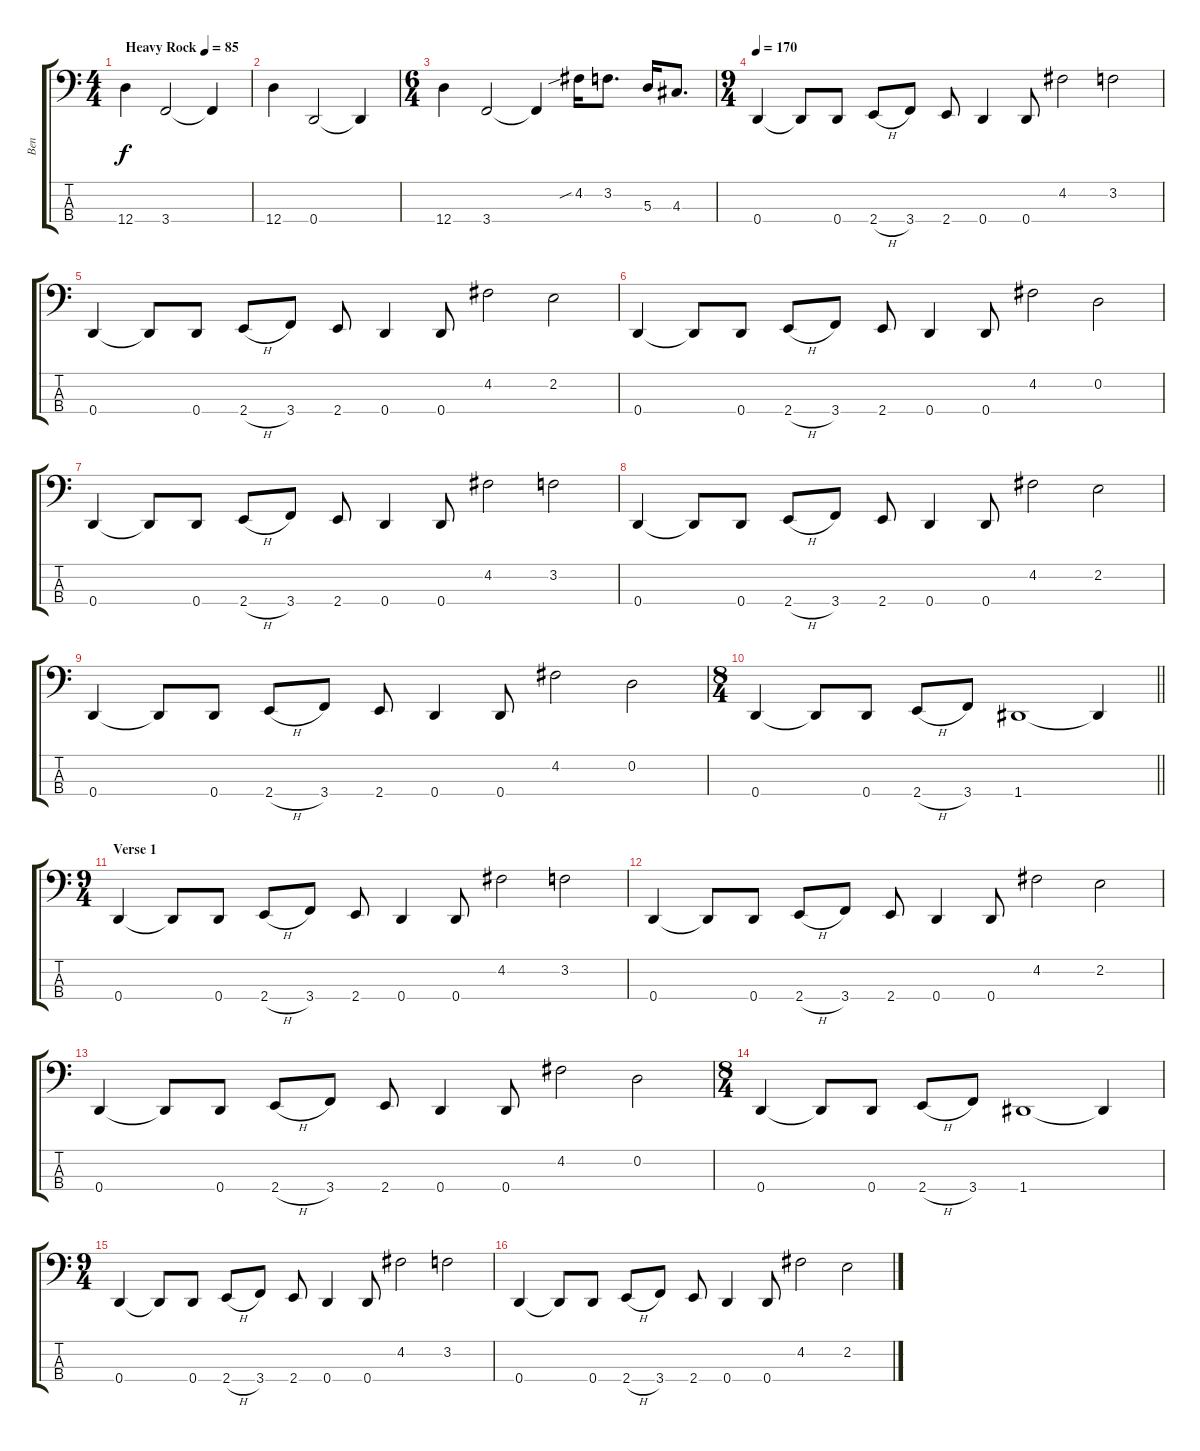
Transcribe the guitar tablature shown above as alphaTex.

\track ("Ben" "Ben") {instrument electricbassfinger}
\staff {score tabs}
\tuning (G2 D2 A1 D1) {hide}
\ts (4 4)
\tempo (85 "Heavy Rock")
\clef f4
\ks c
12.4.4{dy f instrument electricbassfinger} 3.4.2 3.4{t}.4 |
12.4.4 0.4.2 0.4{t}.4 |
\ts (6 4)
12.4.4 3.4.2 3.4{t}.4 4.2{sib}.16 3.2.8{d} 5.3.16 4.3.8{d} |
\ts (9 4)
\tempo 170
0.4.4 0.4{t}.8 0.4.8 2.4{h}.8 3.4.8 2.4.8 0.4.4 0.4.8 4.2.2 3.2.2 |
0.4.4 0.4{t}.8 0.4.8 2.4{h}.8 3.4.8 2.4.8 0.4.4 0.4.8 4.2.2 2.2.2 |
0.4.4 0.4{t}.8 0.4.8 2.4{h}.8 3.4.8 2.4.8 0.4.4 0.4.8 4.2.2 0.2.2 |
0.4.4 0.4{t}.8 0.4.8 2.4{h}.8 3.4.8 2.4.8 0.4.4 0.4.8 4.2.2 3.2.2 |
0.4.4 0.4{t}.8 0.4.8 2.4{h}.8 3.4.8 2.4.8 0.4.4 0.4.8 4.2.2 2.2.2 |
0.4.4 0.4{t}.8 0.4.8 2.4{h}.8 3.4.8 2.4.8 0.4.4 0.4.8 4.2.2 0.2.2 |
\ts (8 4)
\barLineRight lightlight
0.4.4 0.4{t}.8 0.4.8 2.4{h}.8 3.4.8 1.4.1 1.4{t}.4 |
\ts (9 4)
\section ("" "Verse 1")
0.4.4 0.4{t}.8 0.4.8 2.4{h}.8 3.4.8 2.4.8 0.4.4 0.4.8 4.2.2 3.2.2 |
0.4.4 0.4{t}.8 0.4.8 2.4{h}.8 3.4.8 2.4.8 0.4.4 0.4.8 4.2.2 2.2.2 |
0.4.4 0.4{t}.8 0.4.8 2.4{h}.8 3.4.8 2.4.8 0.4.4 0.4.8 4.2.2 0.2.2 |
\ts (8 4)
0.4.4 0.4{t}.8 0.4.8 2.4{h}.8 3.4.8 1.4.1 1.4{t}.4 |
\ts (9 4)
0.4.4 0.4{t}.8 0.4.8 2.4{h}.8 3.4.8 2.4.8 0.4.4 0.4.8 4.2.2 3.2.2 |
0.4.4 0.4{t}.8 0.4.8 2.4{h}.8 3.4.8 2.4.8 0.4.4 0.4.8 4.2.2 2.2.2
